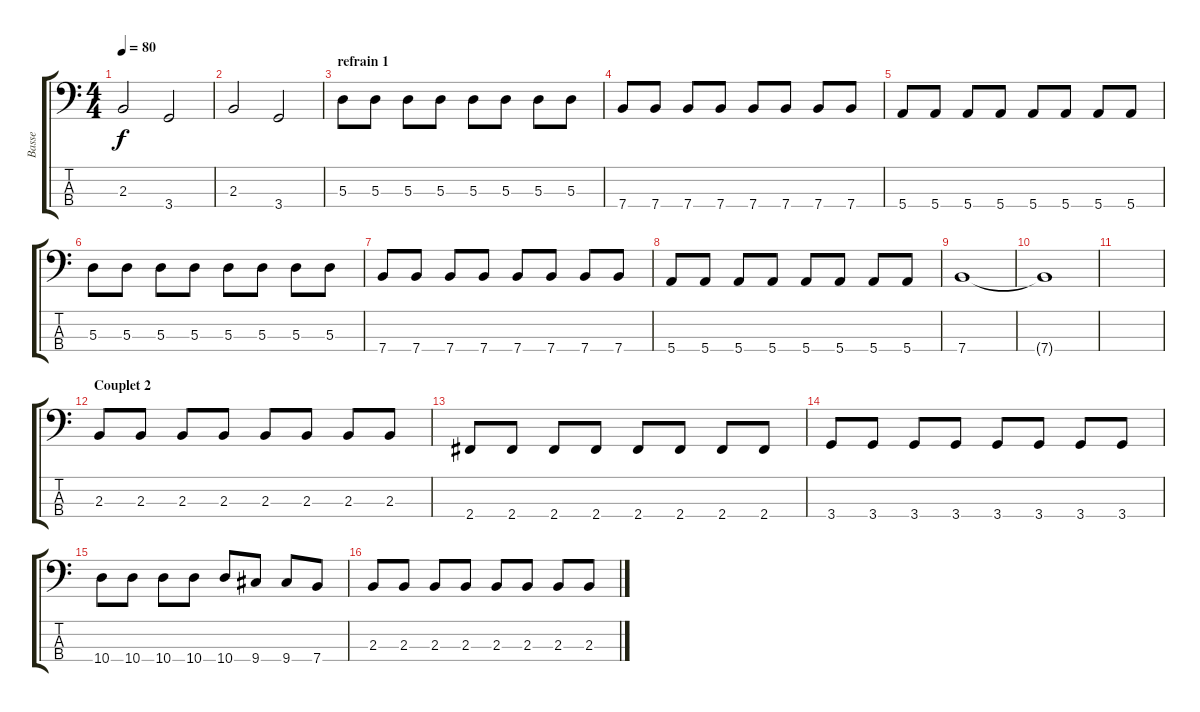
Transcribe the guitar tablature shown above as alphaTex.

\track ("Basse" "Basse") {instrument electricbasspick}
\staff {score tabs}
\tuning (G2 D2 A1 E1) {hide}
\ts (4 4)
\tempo 80
\clef f4
\ks c
2.3.2{dy f} 3.4.2 |
2.3.2 3.4.2 |
\section ("" "refrain 1")
5.3.8 5.3.8 5.3.8 5.3.8 5.3.8 5.3.8 5.3.8 5.3.8 |
7.4.8 7.4.8 7.4.8 7.4.8 7.4.8 7.4.8 7.4.8 7.4.8 |
5.4.8 5.4.8 5.4.8 5.4.8 5.4.8 5.4.8 5.4.8 5.4.8 |
5.3.8 5.3.8 5.3.8 5.3.8 5.3.8 5.3.8 5.3.8 5.3.8 |
7.4.8 7.4.8 7.4.8 7.4.8 7.4.8 7.4.8 7.4.8 7.4.8 |
5.4.8 5.4.8 5.4.8 5.4.8 5.4.8 5.4.8 5.4.8 5.4.8 |
7.4.1 |
7.4{t}.1 |
|
\section ("" "Couplet 2")
2.3.8 2.3.8 2.3.8 2.3.8 2.3.8 2.3.8 2.3.8 2.3.8 |
2.4.8 2.4.8 2.4.8 2.4.8 2.4.8 2.4.8 2.4.8 2.4.8 |
3.4.8 3.4.8 3.4.8 3.4.8 3.4.8 3.4.8 3.4.8 3.4.8 |
10.4.8 10.4.8 10.4.8 10.4.8 10.4.8 9.4.8 9.4.8 7.4.8 |
2.3.8 2.3.8 2.3.8 2.3.8 2.3.8 2.3.8 2.3.8 2.3.8
